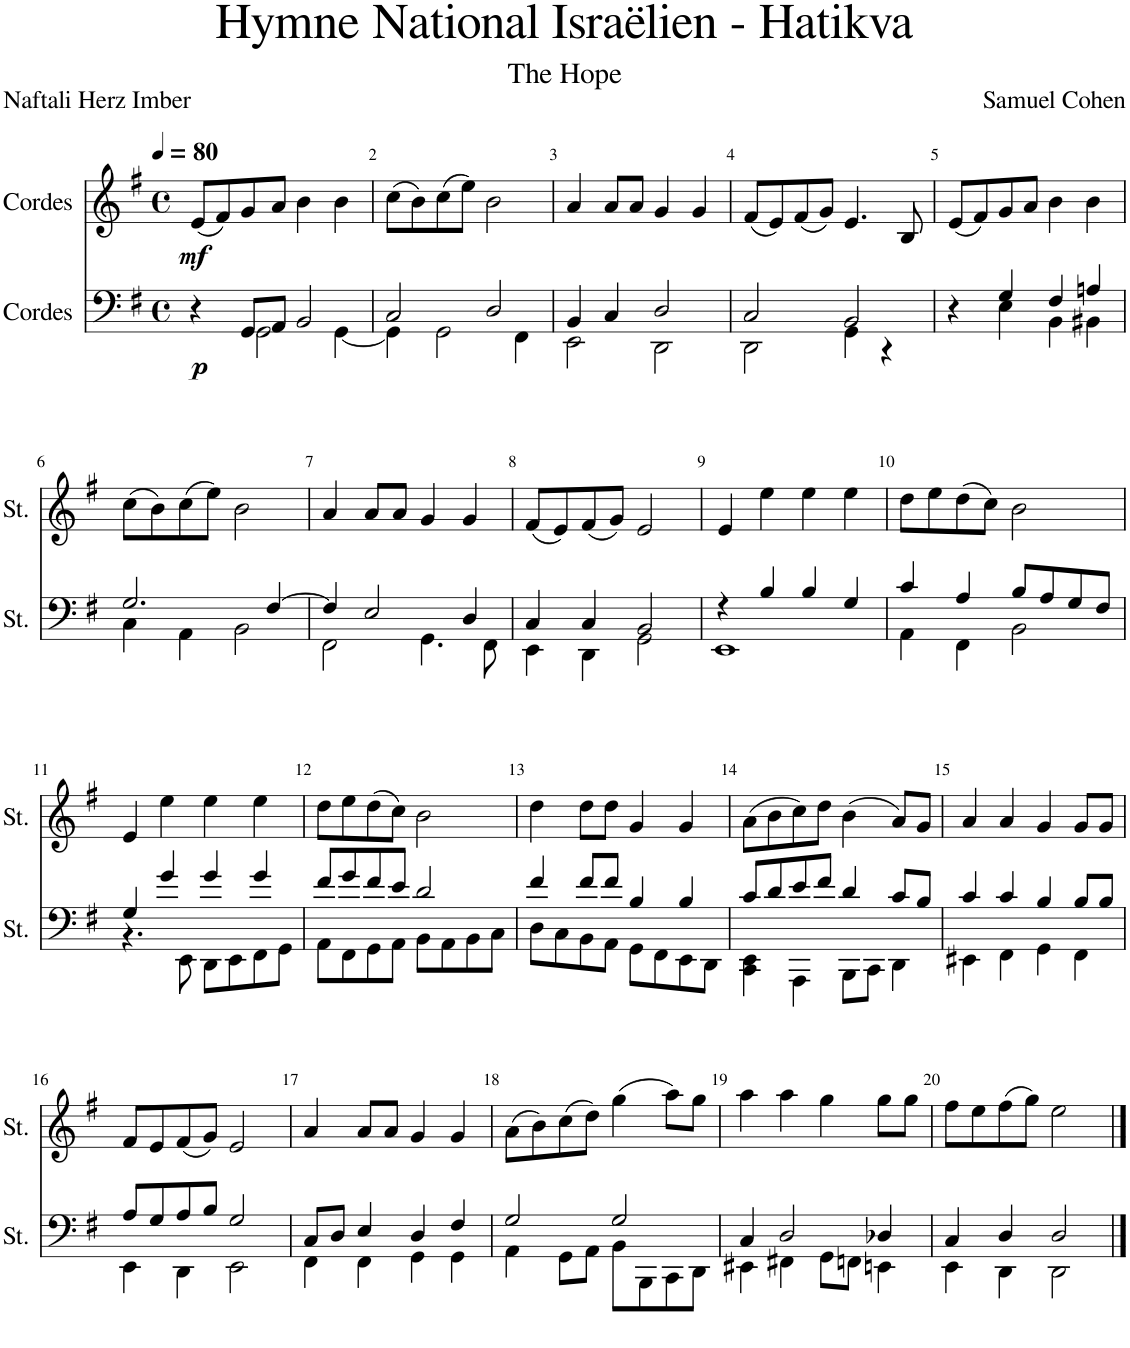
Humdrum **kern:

**kern	**dynam	**kern	**dynam
*part2	*part2	*part1	*part1
*staff2	*staff2	*staff1	*staff1
*I"Cordes	*	*I"Cordes	*
*clefF4	*	*clefG2	*
*k[f#]	*	*k[f#]	*
*M4/4	*	*M4/4	*
*met(c)	*	*met(c)	*
*MM80	*	*MM80	*
=1	=1	=1	=1
*^	*	*	*
!	!	!LO:DY:b	!	!LO:DY:b
4r	4ryy	p	(8e/L	mf
.	.	.	8f#/)	.
8GG/L	2GG\	.	8g/	.
8AA/J	.	.	8a/J	.
2BB/	.	.	4b\	.
.	[4GG\	.	4b\	.
=2	=2	=2	=2	=2
2C/	4GG\]	.	(8cc\L	.
.	.	.	8b\)	.
.	2GG\	.	(8cc\	.
.	.	.	8ee\J)	.
2D/	.	.	2b\	.
.	4FF#\	.	.	.
=3	=3	=3	=3	=3
4BB/	2EE\	.	4a/	.
4C/	.	.	8a/L	.
.	.	.	8a/J	.
2D/	2DD\	.	4g/	.
.	.	.	4g/	.
=4	=4	=4	=4	=4
2C/	2DD\	.	(8f#/L	.
.	.	.	8e/)	.
.	.	.	(8f#/	.
.	.	.	8g/J)	.
2BB/	4GG\	.	4.e/	.
.	4r	.	.	.
.	.	.	8B/	.
=5	=5	=5	=5	=5
4r	4ryy	.	(8e/L	.
.	.	.	8f#/)	.
4G/	4E\	.	8g/	.
.	.	.	8a/J	.
4F#/	4BB\	.	4b\	.
4An/	4BB#X\	.	4b\	.
!!LO:LB:g=z
=6	=6	=6	=6	=6
2.G/	4C\	.	(8cc\L	.
.	.	.	8b\)	.
.	4AA\	.	(8cc\	.
.	.	.	8ee\J)	.
.	2BB\	.	2b\	.
[4F#/	.	.	.	.
=7	=7	=7	=7	=7
4F#/]	2FF#\	.	4a/	.
2E/	.	.	8a/L	.
.	.	.	8a/J	.
.	4.GG\	.	4g/	.
4D/	.	.	4g/	.
.	8FF#\	.	.	.
=8	=8	=8	=8	=8
4C/	4EE\	.	(8f#/L	.
.	.	.	8e/)	.
4C/	4DD\	.	(8f#/	.
.	.	.	8g/J)	.
2BB/	2GG\	.	2e/	.
=9	=9	=9	=9	=9
4r	1EE	.	4e/	.
4B/	.	.	4ee\	.
4B/	.	.	4ee\	.
4G/	.	.	4ee\	.
=10	=10	=10	=10	=10
4c/	4AA\	.	8dd\L	.
.	.	.	8ee\	.
4A/	4FF#\	.	(8dd\	.
.	.	.	8cc\J)	.
8B/L	2BB\	.	2b\	.
8A/	.	.	.	.
8G/	.	.	.	.
8F#/J	.	.	.	.
!!LO:LB:g=z
=11	=11	=11	=11	=11
4G/	4.r	.	4e/	.
4g/	.	.	4ee\	.
.	8EE\	.	.	.
4g/	8DD\L	.	4ee\	.
.	8EE\	.	.	.
4g/	8FF#\	.	4ee\	.
.	8GG\J	.	.	.
=12	=12	=12	=12	=12
8f#/L	8AA\L	.	8dd\L	.
8g/	8FF#\	.	8ee\	.
8f#/	8GG\	.	(8dd\	.
8e/J	8AA\J	.	8cc\J)	.
2d/	8BB\L	.	2b\	.
.	8AA\	.	.	.
.	8BB\	.	.	.
.	8C\J	.	.	.
=13	=13	=13	=13	=13
4f#/	8D\L	.	4dd\	.
.	8C\	.	.	.
8f#/L	8BB\	.	8dd\L	.
8f#/J	8AA\J	.	8dd\J	.
4B/	8GG\L	.	4g/	.
.	8FF#\	.	.	.
4B/	8EE\	.	4g/	.
.	8DD\J	.	.	.
=14	=14	=14	=14	=14
8c/L	4CC\ 4EE\	.	(8a\L	.
8d/	.	.	8b\	.
8e/	4AAA\	.	8cc\)	.
8f#/J	.	.	8dd\J	.
4d/	8BBB\L	.	(4b\	.
.	8CC\J	.	.	.
8c/L	4DD\	.	8a/L)	.
8B/J	.	.	8g/J	.
=15	=15	=15	=15	=15
4c/	4EE#X\	.	4a/	.
4c/	4FF#\	.	4a/	.
4B/	4GG\	.	4g/	.
8B/L	4FF#\	.	8g/L	.
8B/J	.	.	8g/J	.
!!LO:LB:g=z
=16	=16	=16	=16	=16
8A/L	4EE\	.	8f#/L	.
8G/	.	.	8e/	.
8A/	4DD\	.	(8f#/	.
8B/J	.	.	8g/J)	.
2G/	2EE\	.	2e/	.
=17	=17	=17	=17	=17
8C/L	4FF#\	.	4a/	.
8D/J	.	.	.	.
4E/	4FF#\	.	8a/L	.
.	.	.	8a/J	.
4D/	4GG\	.	4g/	.
4F#/	4GG\	.	4g/	.
=18	=18	=18	=18	=18
2G/	4AA\	.	(8a\L	.
.	.	.	8b\)	.
.	8GG\L	.	(8cc\	.
.	8AA\J	.	8dd\J)	.
2G/	8BB\L	.	(4gg\	.
.	8BBB\	.	.	.
.	8CC\	.	8aa\L)	.
.	8DD\J	.	8gg\J	.
=19	=19	=19	=19	=19
4C/	4EE#X\	.	4aa\	.
2D/	4FF#X\	.	4aa\	.
.	8GG\L	.	4gg\	.
.	8FFn\J	.	.	.
4D-X/	4EEn\	.	8gg\L	.
.	.	.	8gg\J	.
=20	=20	=20	=20	=20
4C/	4EE\	.	8ff#\L	.
.	.	.	8ee\	.
4D/	4DD\	.	(8ff#\	.
.	.	.	8gg\J)	.
2D/	2DD\	.	2ee\	.
*v	*v	*	*	*
==	==	==	==
*-	*-	*-	*-
